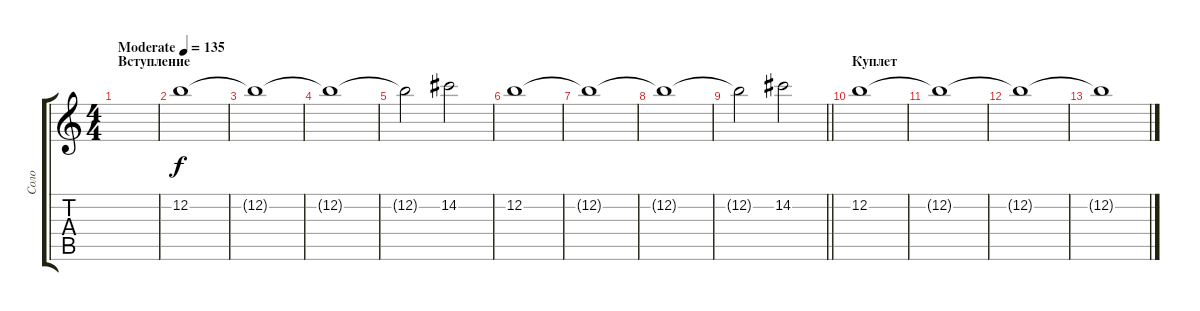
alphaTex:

\track ("Соло" "Соло") {instrument distortionguitar}
\staff {score tabs}
\tuning (E4 B3 G3 D3 A2 E2) {hide}
\ts (4 4)
\section ("" "Вступление")
\tempo (135 "Moderate")
\clef g2
\ks c
|
12.2.1{balance 16} |
12.2{t}.1 |
12.2{t}.1 |
12.2{t}.2 14.2.2 |
12.2.1 |
12.2{t}.1 |
12.2{t}.1 |
\barLineRight lightlight
12.2{t}.2 14.2.2 |
\section ("" "Куплет")
12.2.1{volume 0} |
12.2{t}.1 |
12.2{t}.1 |
12.2{t}.1
